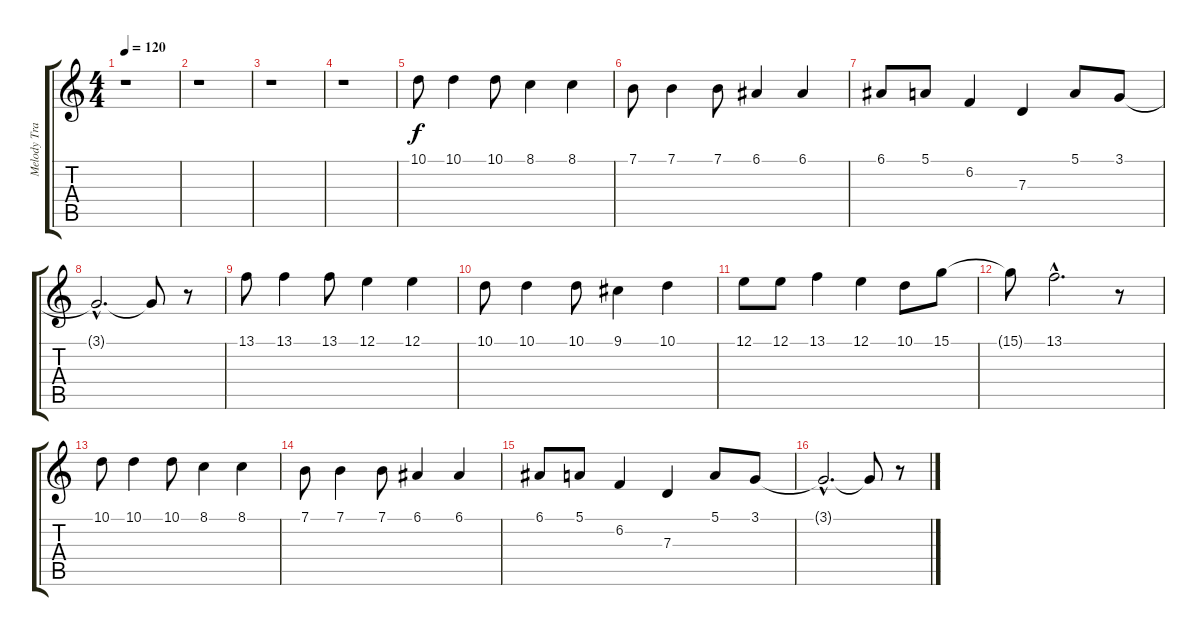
\track ("Melody Track" "Melody Tra") {instrument stringensemble1}
\staff {score tabs}
\tuning (E4 B3 G3 D3 A2 E2) {hide}
\ts (4 4)
\tempo 120
\clef g2
\ks c
r.1{dy f instrument stringensemble1} |
r.1 |
r.1 |
r.1 |
10.1.8 10.1.4 10.1.8 8.1.4 8.1.4 |
7.1.8 7.1.4 7.1.8 6.1.4 6.1.4 |
6.1.8 5.1.8 6.2.4 7.3.4 5.1.8 3.1.8 |
3.1{hac t}.2{d} 3.1{t}.8 r.8 |
13.1.8 13.1.4 13.1.8 12.1.4 12.1.4 |
10.1.8 10.1.4 10.1.8 9.1.4 10.1.4 |
12.1.8 12.1.8 13.1.4 12.1.4 10.1.8 15.1.8 |
15.1{t}.8 13.1{hac}.2{d} r.8 |
10.1.8 10.1.4 10.1.8 8.1.4 8.1.4 |
7.1.8 7.1.4 7.1.8 6.1.4 6.1.4 |
6.1.8 5.1.8 6.2.4 7.3.4 5.1.8 3.1.8 |
3.1{hac t}.2{d} 3.1{t}.8 r.8
